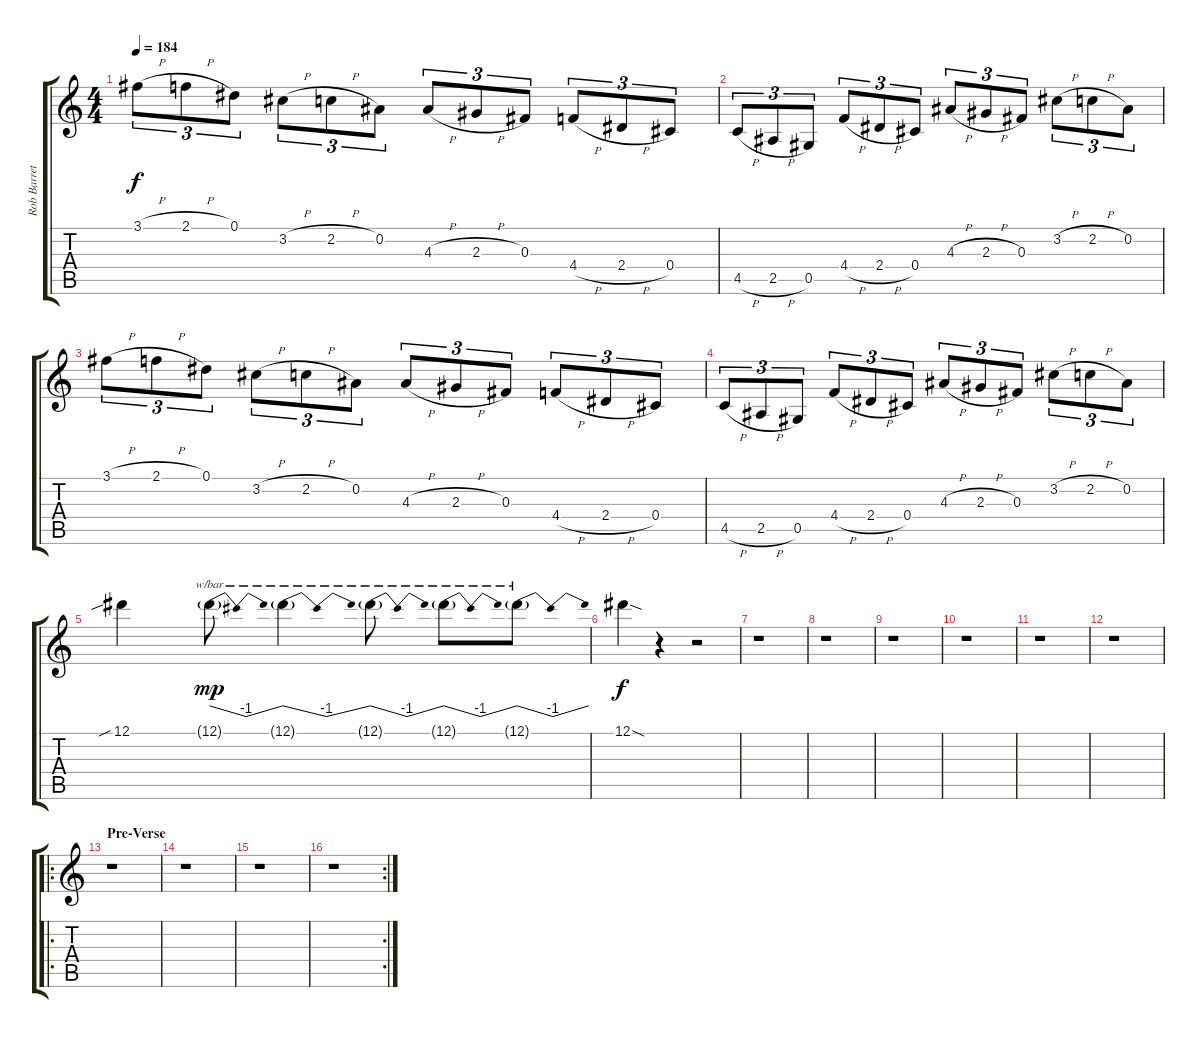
\track ("Rob Barrett - Lead" "Rob Barret") {instrument distortionguitar}
\staff {score tabs}
\tuning (Eb4 Bb3 Gb3 Db3 Ab2 Eb2) {hide}
\ts (4 4)
\tempo 184
\clef g2
\ks c
3.1{h}.8{tu (3 2) dy f} 2.1{h}.8{tu (3 2)} 0.1.8{tu (3 2)} 3.2{h}.8{tu (3 2)} 2.2{h}.8{tu (3 2)} 0.2.8{tu (3 2)} 4.3{h}.8{tu (3 2)} 2.3{h}.8{tu (3 2)} 0.3.8{tu (3 2)} 4.4{h}.8{tu (3 2)} 2.4{h}.8{tu (3 2)} 0.4.8{tu (3 2)} |
4.5{h}.8{tu (3 2)} 2.5{h}.8{tu (3 2)} 0.5.8{tu (3 2)} 4.4{h}.8{tu (3 2)} 2.4{h}.8{tu (3 2)} 0.4.8{tu (3 2)} 4.3{h}.8{tu (3 2)} 2.3{h}.8{tu (3 2)} 0.3.8{tu (3 2)} 3.2{h}.8{tu (3 2)} 2.2{h}.8{tu (3 2)} 0.2.8{tu (3 2)} |
3.1{h}.8{tu (3 2)} 2.1{h}.8{tu (3 2)} 0.1.8{tu (3 2)} 3.2{h}.8{tu (3 2)} 2.2{h}.8{tu (3 2)} 0.2.8{tu (3 2)} 4.3{h}.8{tu (3 2)} 2.3{h}.8{tu (3 2)} 0.3.8{tu (3 2)} 4.4{h}.8{tu (3 2)} 2.4{h}.8{tu (3 2)} 0.4.8{tu (3 2)} |
4.5{h}.8{tu (3 2)} 2.5{h}.8{tu (3 2)} 0.5.8{tu (3 2)} 4.4{h}.8{tu (3 2)} 2.4{h}.8{tu (3 2)} 0.4.8{tu (3 2)} 4.3{h}.8{tu (3 2)} 2.3{h}.8{tu (3 2)} 0.3.8{tu (3 2)} 3.2{h}.8{tu (3 2)} 2.2{h}.8{tu (3 2)} 0.2.8{tu (3 2)} |
12.1{sib}.4 12.1{g}.8{tbe (dip default 0 0 30 -4 60 0) dy mp} 12.1{g}.4{tbe (dip default 0 0 30 -4 60 0)} 12.1{g}.8{tbe (dip default 0 0 30 -4 60 0)} 12.1{g}.8{tbe (dip default 0 0 30 -4 60 0)} 12.1{g}.8{tbe (dip default 0 0 30 -4 60 0)} |
12.1{sod}.4{dy f} r.4 r.2 |
r.1 |
r.1 |
r.1 |
r.1 |
r.1 |
r.1 |
\ro
\section ("" "Pre-Verse")
r.1 |
r.1 |
r.1 |
\rc 2
r.1
